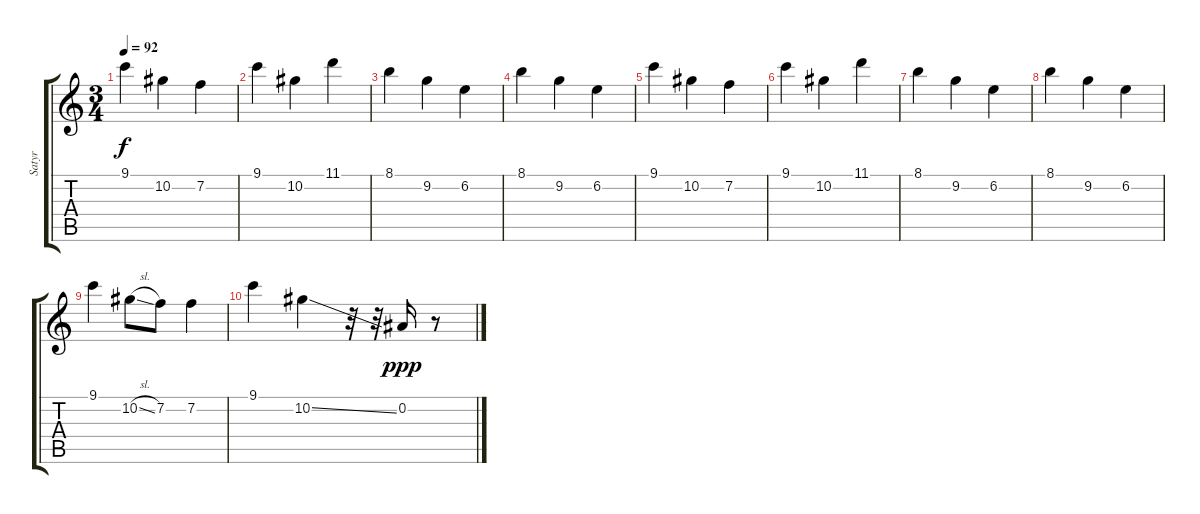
\track ("Satyr" "Satyr") {instrument distortionguitar}
\staff {score tabs}
\tuning (Eb4 Bb3 Gb3 Db3 Ab2 Eb2) {hide}
\ts (3 4)
\tempo 92
\clef g2
\ks c
9.1.4{dy f} 10.2.4 7.2.4 |
9.1.4 10.2.4 11.1.4 |
8.1.4 9.2.4 6.2.4 |
8.1.4 9.2.4 6.2.4 |
9.1.4 10.2.4 7.2.4 |
9.1.4 10.2.4 11.1.4 |
8.1.4 9.2.4 6.2.4 |
8.1.4 9.2.4 6.2.4 |
9.1.4 10.2{sl}.8 7.2.8 7.2.4 |
9.1.4 10.2{ss}.4 r.32 r.32 0.2.16{dy ppp} r.8
